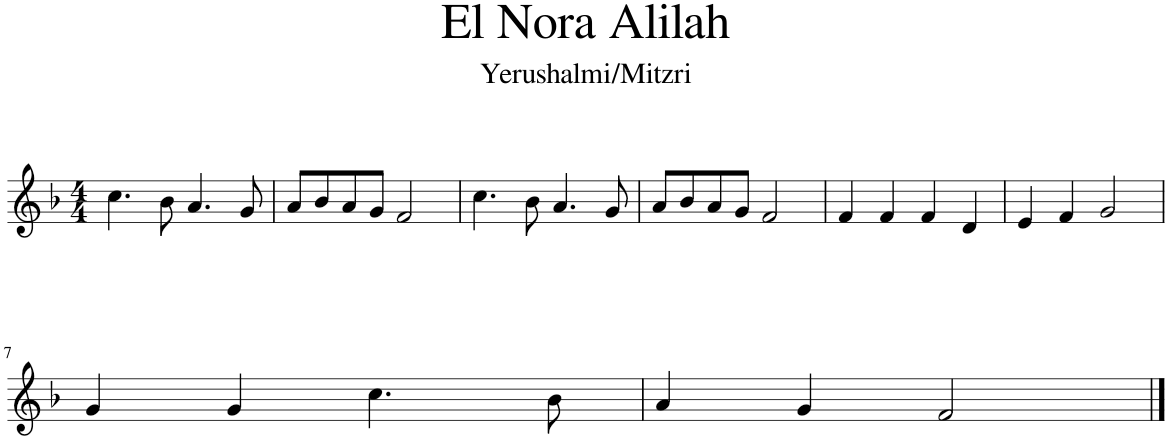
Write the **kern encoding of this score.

**kern
*part1
*staff1
*I"Bb Trumpet
*I'Bb Tpt.
*clefG2
*Trd1c2
*k[b-]
*M4/4
=1
4.cc\
8b-\
4.a/
8g/
=2
8a/L
8b-/
8a/
8g/J
2f/
=3
4.cc\
8b-\
4.a/
8g/
=4
8a/L
8b-/
8a/
8g/J
2f/
=5
4f/
4f/
4f/
4d/
=6
4e/
4f/
2g/
!!LO:LB:g=z
=7
4g/
4g/
4.cc\
8b-\
=8
4a/
4g/
2f/
==
*-
